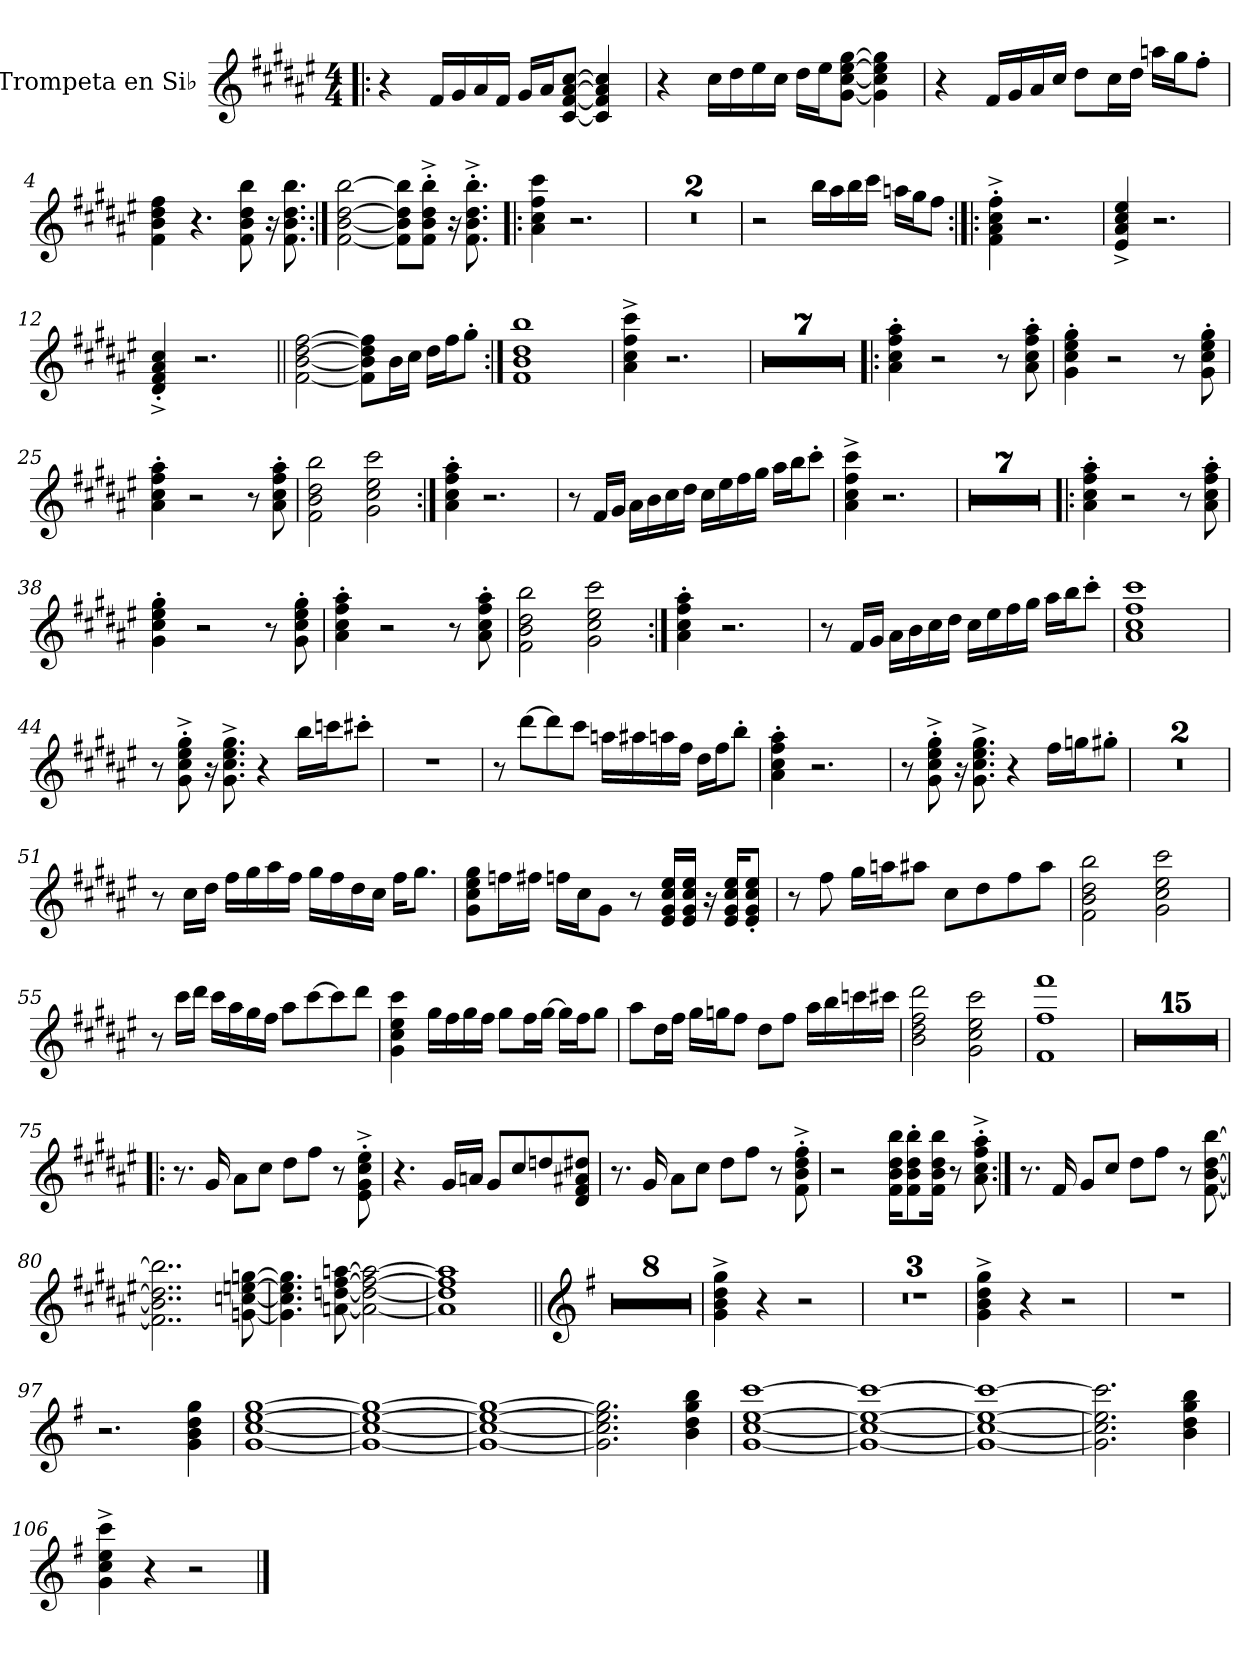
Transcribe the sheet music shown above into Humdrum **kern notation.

**kern
*part1
*staff1
*I"Trompeta en Si♭
*I'Tpt. Si♭
*clefG2
*ITrd1c2
*k[f#c#g#d#]
*M4/4
*MM130
=1!|:
4r
16e/LL
16f#/
16g#/
16e/JJ
16f#/LL
16g#/J
[8B/ [8e/ [8g#/ [8b/J
4B/] 4e/] 4g#/] 4b/]
=2
4r
16b\LL
16cc#\
16dd#\
16b\JJ
16cc#\LL
16dd#\J
[8f#\ [8b\ [8dd#\ [8ff#\J
4f#\] 4b\] 4dd#\] 4ff#\]
=3
4r
16e/LL
16f#/
16g#/
16b/JJ
8cc#\L
16b\L
16cc#\JJ
16ggn\LL
16ff#\J
8ee'\J
!!LO:LB:g=z
=4
4e\ 4a\ 4cc#\ 4ee\
4.r
8e\ 8a\ 8cc#\ 8aa\
16r
8.e\ 8.a\ 8.cc#\ 8.aa\
!!LO:LB:g=z
=5:|!
[2e\ [2a\ [2cc#\ [2aa\
8e\] 8a\] 8cc#\] 8aa\]L
8e\'^ 8a\'^ 8cc#\'^ 8aa\'^J
16r
8.e\'^ 8.a\'^ 8.cc#\'^ 8.aa\'^
=6!|:
4g#\ 4b\ 4ee\ 4bb\
2.r
=7
1r
=8
1r
!!LO:LB:g=z
=9
2r
16aa\LL
16gg#\
16aa\
16bb\JJ
16ggn\LL
16ff#\J
8ee\J
=10:|!|:
4e\'^ 4g#\'^ 4b\'^ 4ee\'^
2.r
=11
4d#/^ 4g#/^ 4b/^ 4dd#/^
2.r
=12
4c#/'^ 4e/'^ 4g#/'^ 4b/'^
2.r
!!LO:LB:g=z
=13||
[2e\ [2a\ [2cc#\ [2ee\
8e\] 8a\] 8cc#\] 8ee\]L
16a\L
16b\JJ
16cc#\LL
16ee\J
8ff#'\J
=14:|!
1e 1a 1cc# 1aa
=15
4g#\^ 4b\^ 4ee\^ 4bb\^
2.r
=16
1r
=17
1r
=18
1r
=19
1r
=20
1r
=21
1r
=22
1r
=23!|:
4g#\' 4b\' 4ee\' 4gg#\'
2r
8r
8g#\' 8b\' 8ee\' 8gg#\'
=24
4f#\' 4b\' 4dd#\' 4ff#\'
2r
8r
8f#\' 8b\' 8dd#\' 8ff#\'
!!LO:LB:g=z
=25
4g#\' 4b\' 4ee\' 4gg#\'
2r
8r
8g#\' 8b\' 8ee\' 8gg#\'
=26
2e\ 2a\ 2cc#\ 2aa\
2f#\ 2b\ 2dd#\ 2bb\
=27:|!
4g#\' 4b\' 4ee\' 4gg#\'
2.r
=28
8r
16e/LL
16f#/JJ
16g#\LL
16a\
16b\
16cc#\JJ
16b\LL
16dd#\
16ee\
16ff#\JJ
16gg#\LL
16aa\J
8bb'\J
=29
4g#\^ 4b\^ 4ee\^ 4bb\^
2.r
!!LO:LB:g=z
=30
1r
=31
1r
=32
1r
=33
1r
=34
1r
=35
1r
=36
1r
=37!|:
4g#\' 4b\' 4ee\' 4gg#\'
2r
8r
8g#\' 8b\' 8ee\' 8gg#\'
=38
4f#\' 4b\' 4dd#\' 4ff#\'
2r
8r
8f#\' 8b\' 8dd#\' 8ff#\'
=39
4g#\' 4b\' 4ee\' 4gg#\'
2r
8r
8g#\' 8b\' 8ee\' 8gg#\'
=40
2e\ 2a\ 2cc#\ 2aa\
2f#\ 2b\ 2dd#\ 2bb\
=41:|!
4g#\' 4b\' 4ee\' 4gg#\'
2.r
!!LO:LB:g=z
=42
8r
16e/LL
16f#/JJ
16g#\LL
16a\
16b\
16cc#\JJ
16b\LL
16dd#\
16ee\
16ff#\JJ
16gg#\LL
16aa\J
8bb'\J
=43
1g# 1b 1ee 1bb
=44
8r
8f#\'^ 8b\'^ 8dd#\'^ 8ff#\'^
16r
8.f#\^ 8.b\^ 8.dd#\^ 8.ff#\^
4r
16aa\LL
16bb-X\J
8bbn'\J
=45
1r
!!LO:LB:g=z
=46
8r
[8ccc#\L
8ccc#\]
8bb\J
16ggn\LL
16gg#X\
16ggn\
16ee\JJ
16cc#\LL
16ee\J
8aa'\J
=47
4g#\' 4b\' 4ee\' 4gg#\'
2.r
=48
8r
8f#\'^ 8b\'^ 8dd#\'^ 8ff#\'^
16r
8.f#\^ 8.b\^ 8.dd#\^ 8.ff#\^
4r
16ee\LL
16ffn\J
8ff#X'\J
=49
1r
=50
1r
!!LO:LB:g=z
=51
8r
16b\LL
16cc#\JJ
16ee\LL
16ff#\
16gg#\
16ee\JJ
16ff#\LL
16ee\
16cc#\
16b\JJ
16ee\KL
8.ff#\J
=52
8f#\ 8b\ 8dd#\ 8ff#\L
16ee-X\L
16een\JJ
16ee-X\LL
16b\J
8f#\J
8r
16d#/ 16f#/ 16b/ 16dd#/LL
16d#/ 16f#/ 16b/ 16dd#/JJ
16r
16d#/ 16f#/ 16b/ 16dd#/KL
8d#/' 8f#/' 8b/' 8dd#/'J
!!LO:PB:g=z
=53
8r
8ee\
16ff#\LL
16ggn\J
8gg#X\J
8b\L
8cc#\
8ee\
8gg#\J
=54
2e\ 2a\ 2cc#\ 2aa\
2f#\ 2b\ 2dd#\ 2bb\
=55
8r
16bb\LL
16ccc#\JJ
16bb\LL
16gg#\
16ff#\
16ee\JJ
8gg#\L
[8bb\
8bb\]
8ccc#\J
!!LO:LB:g=z
=56
4f#\ 4b\ 4dd#\ 4bb\
16ff#\LL
16ee\
16ff#\
16ee\JJ
8ff#\L
16ee\L
[16ff#\JJ
16ff#\LL]
16ee\J
8ff#\J
=57
8gg#\L
16cc#\L
16ee\JJ
16ff#\LL
16ffn\J
8ee\J
8cc#\L
8ee\J
16gg#\LL
16aa\
16bb-X\
16bbn\JJ
=58
2a\ 2cc#\ 2ee\ 2ccc#\
2f#\ 2b\ 2dd#\ 2bb\
=59
1e 1ee 1eee
!!LO:LB:g=z
=60
1r
=61
1r
=62
1r
=63
1r
=64
1r
=65
1r
=66
1r
=67
1r
=68
1r
=69
1r
=70
1r
=71
1r
=72
1r
=73
1r
=74
1r
=75!|:
8.r
16f#/
8g#\L
8b\J
8cc#\L
8ee\J
8r
8d#\'^ 8f#\'^ 8b\'^ 8dd#\'^
=76
4.r
16f#/LL
16gn/JJ
8f#/L
8b/
8ccn/
8c#/ 8e/ 8g#X/ 8cc#X/J
=77
8.r
16f#/
8g#\L
8b\J
8cc#\L
8ee\J
8r
8e\'^ 8a\'^ 8cc#\'^ 8ee\'^
!!LO:LB:g=z
=78
2r
16e\ 16a\ 16cc#\ 16aa\KL
8e\' 8a\' 8cc#\' 8aa\'
16e\ 16a\ 16cc#\ 16aa\Jk
8r
8g#\'^ 8b\'^ 8ee\'^ 8gg#\'^
=79:|!
8.r
16e/
8f#/L
8b/J
8cc#\L
8ee\J
8r
[8e\ [8a\ [8cc#\ [8aa\
=80
2..e\] 2..a\] 2..cc#\] 2..aa\]
[8fn\ [8b-X\ [8ddn\ [8ffn\
=81
4.f\] 4.b-\] 4.ddn\] 4.ff\]
[8gn\ [8ccn\ [8ee\ [8ggn\
2g\_ 2cc\_ 2ee\_ 2gg\_
!!LO:LB:g=z
=82
1g] 1cc] 1ee] 1gg]
=83||
*clefG2
*k[b-]
1r
=84
1r
=85
1r
=86
1r
=87
1r
=88
1r
=89
1r
=90
1r
=91
4f\^ 4a\^ 4cc\^ 4ff\^
4r
2r
=92
1r
=93
1r
=94
1r
=95
4f\^ 4a\^ 4cc\^ 4ff\^
4r
2r
=96
1r
=97
2.r
4f\ 4a\ 4cc\ 4ff\
=98
[1f [1b- [1dd [1ff
=99
1f_ 1b-_ 1dd_ 1ff_
!!LO:LB:g=z
=100
1f_ 1b-_ 1dd_ 1ff_
=101
2.f\] 2.b-\] 2.dd\] 2.ff\]
4a\ 4cc\ 4ff\ 4aa\
=102
[1f [1b- [1dd [1bb-
=103
1f_ 1b-_ 1dd_ 1bb-_
=104
1f_ 1b-_ 1dd_ 1bb-_
=105
2.f\] 2.b-\] 2.dd\] 2.bb-\]
4a\ 4cc\ 4ff\ 4aa\
=106
4f\^ 4b-\^ 4dd\^ 4bb-\^
4r
2r
==
*-
